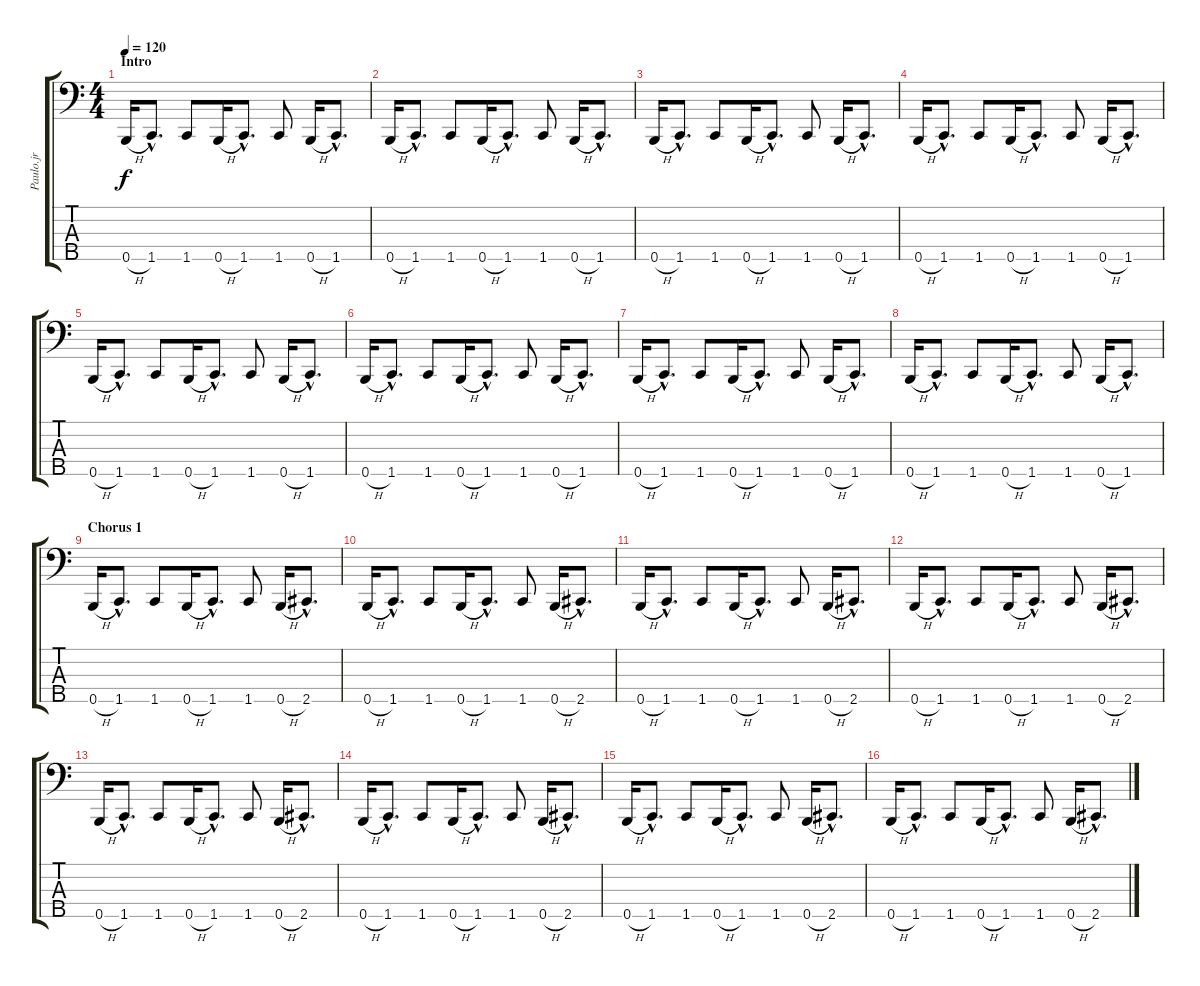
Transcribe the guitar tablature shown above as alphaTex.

\track ("Paulo.jr" "Paulo.jr") {instrument electricbassfinger}
\staff {score tabs}
\tuning (G2 D2 A1 E1 B0) {hide}
\ts (4 4)
\section ("" "Intro")
\tempo 120
\clef f4
\ks c
0.5{h}.16{dy f instrument electricbassfinger} 1.5{hac}.8{d} 1.5.8 0.5{h}.16 1.5{hac}.8{d} 1.5.8 0.5{h}.16 1.5{hac}.8{d} |
0.5{h}.16 1.5{hac}.8{d} 1.5.8 0.5{h}.16 1.5{hac}.8{d} 1.5.8 0.5{h}.16 1.5{hac}.8{d} |
0.5{h}.16 1.5{hac}.8{d} 1.5.8 0.5{h}.16 1.5{hac}.8{d} 1.5.8 0.5{h}.16 1.5{hac}.8{d} |
0.5{h}.16 1.5{hac}.8{d} 1.5.8 0.5{h}.16 1.5{hac}.8{d} 1.5.8 0.5{h}.16 1.5{hac}.8{d} |
0.5{h}.16 1.5{hac}.8{d} 1.5.8 0.5{h}.16 1.5{hac}.8{d} 1.5.8 0.5{h}.16 1.5{hac}.8{d} |
0.5{h}.16 1.5{hac}.8{d} 1.5.8 0.5{h}.16 1.5{hac}.8{d} 1.5.8 0.5{h}.16 1.5{hac}.8{d} |
0.5{h}.16 1.5{hac}.8{d} 1.5.8 0.5{h}.16 1.5{hac}.8{d} 1.5.8 0.5{h}.16 1.5{hac}.8{d} |
0.5{h}.16 1.5{hac}.8{d} 1.5.8 0.5{h}.16 1.5{hac}.8{d} 1.5.8 0.5{h}.16 1.5{hac}.8{d} |
\section ("" "Chorus 1")
0.5{h}.16 1.5{hac}.8{d} 1.5.8 0.5{h}.16 1.5{hac}.8{d} 1.5.8 0.5{h}.16 2.5{hac}.8{d} |
0.5{h}.16 1.5{hac}.8{d} 1.5.8 0.5{h}.16 1.5{hac}.8{d} 1.5.8 0.5{h}.16 2.5{hac}.8{d} |
0.5{h}.16 1.5{hac}.8{d} 1.5.8 0.5{h}.16 1.5{hac}.8{d} 1.5.8 0.5{h}.16 2.5{hac}.8{d} |
0.5{h}.16 1.5{hac}.8{d} 1.5.8 0.5{h}.16 1.5{hac}.8{d} 1.5.8 0.5{h}.16 2.5{hac}.8{d} |
0.5{h}.16 1.5{hac}.8{d} 1.5.8 0.5{h}.16 1.5{hac}.8{d} 1.5.8 0.5{h}.16 2.5{hac}.8{d} |
0.5{h}.16 1.5{hac}.8{d} 1.5.8 0.5{h}.16 1.5{hac}.8{d} 1.5.8 0.5{h}.16 2.5{hac}.8{d} |
0.5{h}.16 1.5{hac}.8{d} 1.5.8 0.5{h}.16 1.5{hac}.8{d} 1.5.8 0.5{h}.16 2.5{hac}.8{d} |
0.5{h}.16 1.5{hac}.8{d} 1.5.8 0.5{h}.16 1.5{hac}.8{d} 1.5.8 0.5{h}.16 2.5{hac}.8{d}
